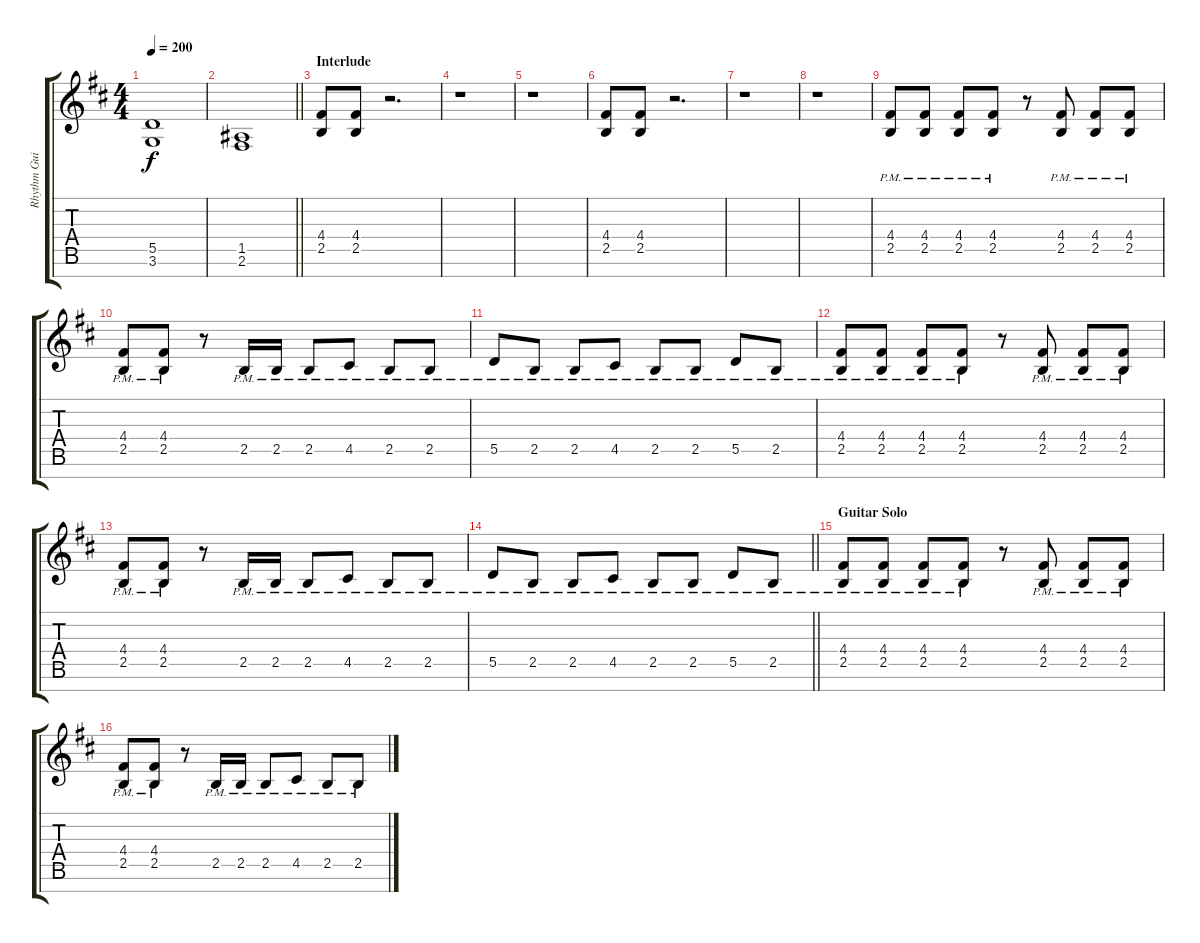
\track ("Rhythm Guitar 1" "Rhythm Gui") {instrument distortionguitar}
\staff {score tabs}
\tuning (E4 B3 G3 D3 A2 E2 B1) {hide}
\ts (4 4)
\tempo 200
\clef g2
\ks bminor
(5.5 3.6).1{dy f} |
\barLineRight lightlight
(1.5 2.6).1 |
\section ("" "Interlude")
(4.4 2.5).8 (4.4 2.5).8 r.2{d} |
r.1 |
r.1 |
(4.4 2.5).8 (4.4 2.5).8 r.2{d} |
r.1 |
r.1 |
(4.4{pm} 2.5{pm}).8 (4.4{pm} 2.5{pm}).8 (4.4{pm} 2.5{pm}).8 (4.4{pm} 2.5{pm}).8 r.8 (4.4{pm} 2.5{pm}).8 (4.4{pm} 2.5{pm}).8 (4.4{pm} 2.5{pm}).8 |
(4.4{pm} 2.5{pm}).8 (4.4{pm} 2.5{pm}).8 r.8 2.5{pm}.16 2.5{pm}.16 2.5{pm}.8 4.5{pm}.8 2.5{pm}.8 2.5{pm}.8 |
5.5{pm}.8 2.5{pm}.8 2.5{pm}.8 4.5{pm}.8 2.5{pm}.8 2.5{pm}.8 5.5{pm}.8 2.5{pm}.8 |
(4.4{pm} 2.5{pm}).8 (4.4{pm} 2.5{pm}).8 (4.4{pm} 2.5{pm}).8 (4.4{pm} 2.5{pm}).8 r.8 (4.4{pm} 2.5{pm}).8 (4.4{pm} 2.5{pm}).8 (4.4{pm} 2.5{pm}).8 |
(4.4{pm} 2.5{pm}).8 (4.4{pm} 2.5{pm}).8 r.8 2.5{pm}.16 2.5{pm}.16 2.5{pm}.8 4.5{pm}.8 2.5{pm}.8 2.5{pm}.8 |
\barLineRight lightlight
5.5{pm}.8 2.5{pm}.8 2.5{pm}.8 4.5{pm}.8 2.5{pm}.8 2.5{pm}.8 5.5{pm}.8 2.5{pm}.8 |
\section ("" "Guitar Solo")
(4.4{pm} 2.5{pm}).8 (4.4{pm} 2.5{pm}).8 (4.4{pm} 2.5{pm}).8 (4.4{pm} 2.5{pm}).8 r.8 (4.4{pm} 2.5{pm}).8 (4.4{pm} 2.5{pm}).8 (4.4{pm} 2.5{pm}).8 |
(4.4{pm} 2.5{pm}).8 (4.4{pm} 2.5{pm}).8 r.8 2.5{pm}.16 2.5{pm}.16 2.5{pm}.8 4.5{pm}.8 2.5{pm}.8 2.5{pm}.8
